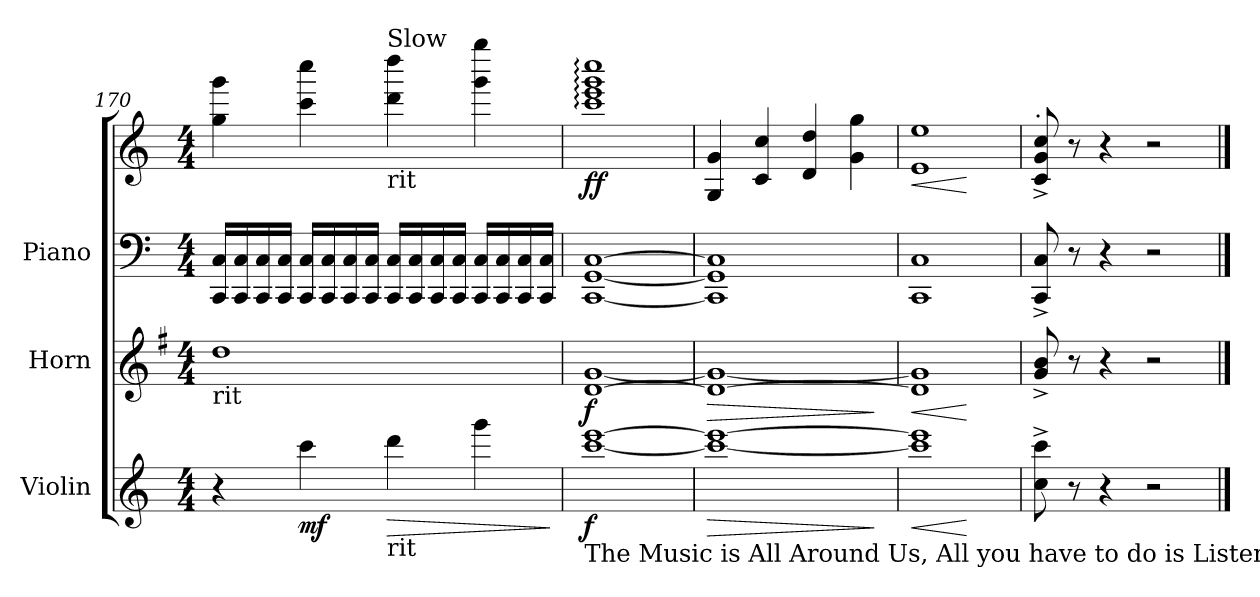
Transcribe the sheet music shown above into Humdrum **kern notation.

**kern	**dynam	**kern	**dynam	**kern	**kern	**dynam
*part3	*part3	*part2	*part2	*part1	*part1	*part1
*staff4	*staff4	*staff3	*staff3	*staff2	*staff1	*staff1/2
*I"Violin	*	*I"Horn	*	*I"Piano	*	*
*I'Vln.	*	*I'Hn.	*	*I'Pno.	*	*
*clefG2	*	*clefG2	*	*clefF4	*clefG2	*
*	*	*ITrd4c7	*	*	*	*
*k[]	*	*k[]	*	*k[]	*k[]	*
*C:	*	*C:	*	*C:	*C:	*
*M4/4	*	*M4/4	*	*M4/4	*M4/4	*
=170	=170	=170	=170	=170	=170	=170
!	!	!LO:TX:b:t=rit	!	!	!	!
4r	.	1g	.	16CC/ 16C/LL	4gg\ 4ggg\	.
.	.	.	.	16CC/ 16C/	.	.
.	.	.	.	16CC/ 16C/	.	.
.	.	.	.	16CC/ 16C/JJ	.	.
!	!LO:DY:b	!	!	!	!	!
4ccc\	mf	.	.	16CC/ 16C/LL	4ccc\ 4cccc\	.
.	.	.	.	16CC/ 16C/	.	.
.	.	.	.	16CC/ 16C/	.	.
.	.	.	.	16CC/ 16C/JJ	.	.
!	!	!	!	!	!LO:TX:a:t=Slow	!
!	!	!	!	!	!LO:TX:b:t=rit	!
!LO:TX:b:t=rit	!	!	!	!	!	!
!	!LO:HP:b	!	!	!	!	!
4ddd\	>	.	.	16CC/ 16C/LL	4ddd\ 4dddd\	.
.	.	.	.	16CC/ 16C/	.	.
.	.	.	.	16CC/ 16C/	.	.
.	.	.	.	16CC/ 16C/JJ	.	.
4ggg\	.	.	.	16CC/ 16C/LL	4ggg\ 4gggg\	.
.	.	.	.	16CC/ 16C/	.	.
.	.	.	.	16CC/ 16C/	.	.
.	.	.	.	16CC/ 16C/JJ	.	.
.	]	.	.	.	.	.
!!LO:LB:g=z
=171	=171	=171	=171	=171	=171	=171
*	*	*^	*	*	*	*
!LO:TX:b:t=The Music is All Around Us, All you have to do is Listen...	!	!	!	!	!	!	!
!	!LO:DY:b	!	!	!LO:DY:b	!	!	!LO:DY:b
[1ccc [1eee	f	[1G	[1c	f	[1CC [1GG [1C	1ccc: 1eee: 1ggg: 1cccc:	ff
=172	=172	=172	=172	=172	=172	=172	=172
!	!LO:HP:b	!	!	!LO:HP:b	!	!	!
1ccc_ 1eee_	>	1G_	1c_	>	1CC] 1GG] 1C]	4G/ 4g/	.
.	.	.	.	.	.	4c/ 4cc/	.
.	.	.	.	.	.	4d/ 4dd/	.
.	.	.	.	.	.	4g\ 4gg\	.
*	*	*v	*v	*	*	*	*
.	]	.	]	.	.	.
=173	=173	=173	=173	=173	=173	=173
!	!LO:HP:b	!	!LO:HP:b	!	!	!LO:HP:b
*	*	*^	*	*	*	*
1ccc] 1eee]	<	1G]	1c]	<	1CC 1C	1e 1ee	<
*	*	*v	*v	*	*	*	*
.	[	.	[	.	.	[
=174	=174	=174	=174	=174	=174	=174
!	!	!	!	!	!LO:TX:a:t=.	!
8cc\^ 8ccc\^	.	8c/^ 8e/^	.	8CC/^ 8C/^	8c/^ 8g/^ 8cc/^	.
8r	.	8r	.	8r	8r	.
4r	.	4r	.	4r	4r	.
2r	.	2r	.	2r	2r	.
==	==	==	==	==	==	==
*-	*-	*-	*-	*-	*-	*-
